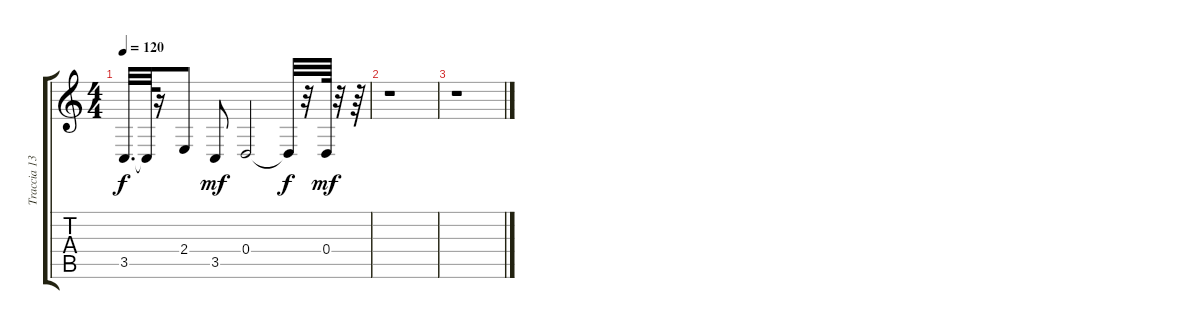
\track ("Traccia 13" "Traccia 13") {instrument lead5charang}
\staff {score tabs}
\tuning (E4 B3 G3 D3 A2 E2) {hide}
\ts (4 4)
\tempo 120
\clef g2
\ks c
3.5{t}.32{d dy f} 3.5{t}.64 r.16 2.4.8 3.5.8{dy mf} 0.4.2 0.4{t}.32{dy f} r.32 0.4.64{dy mf} r.32 r.64 |
r.1 |
r.1
